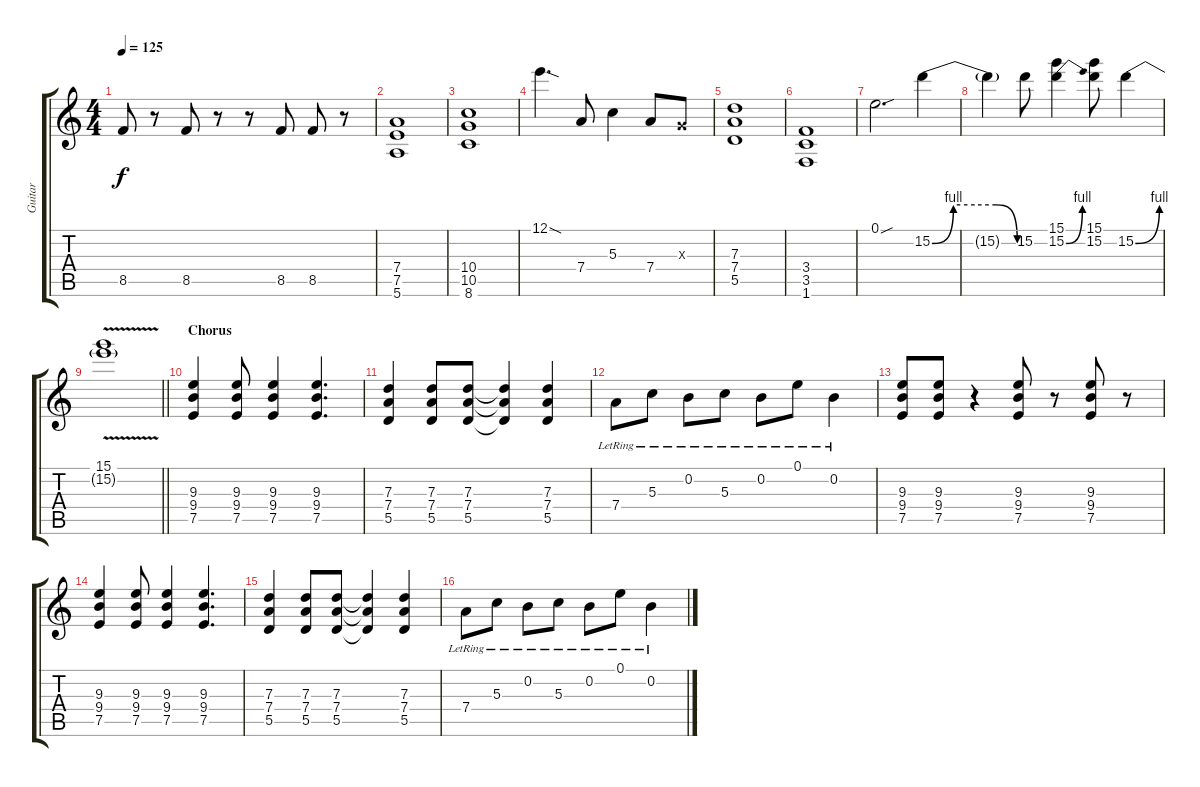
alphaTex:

\track ("Guitar" "Guitar") {instrument overdrivenguitar}
\staff {score tabs}
\tuning (E4 B3 G3 D3 A2 E2) {hide}
\ts (4 4)
\tempo 125
\clef g2
\ks c
8.5.8{dy f} r.8 8.5.8 r.8 r.8 8.5.8 8.5.8 r.8 |
(7.4 7.5 5.6).1 |
(10.4 10.5 8.6).1 |
12.1{sod}.4{d} 7.4.8 5.3.4 7.4.8 0.3{x}.8 |
(7.3 7.4 5.5).1 |
(3.4 3.5 1.6).1 |
0.1{sou}.2{d} 15.2{be (custom 0 0 15 4 30 4 45 4 60 0)}.4 |
15.2{t}.4 15.2.8 (15.1 15.2{be (bend 0 0 60 4)}).4 (15.1 15.2).8 15.2{be (bend 0 0 60 4)}.4 |
\barLineRight lightlight
(15.1{v} 15.2{v t}).1 |
\section ("" "Chorus")
(9.3 9.4 7.5).4 (9.3 9.4 7.5).8 (9.3 9.4 7.5).4 (9.3 9.4 7.5).4{d} |
(7.3 7.4 5.5).4 (7.3 7.4 5.5).8 (7.3 7.4 5.5).8 (7.3{t} 7.4{t} 5.5{t}).4 (7.3 7.4 5.5).4 |
7.4{lr}.8 5.3{lr}.8 0.2{lr}.8 5.3{lr}.8 0.2{lr}.8 0.1{lr}.8 0.2{lr}.4 |
(9.3 9.4 7.5).8 (9.3 9.4 7.5).8 r.4 (9.3 9.4 7.5).8 r.8 (9.3 9.4 7.5).8 r.8 |
(9.3 9.4 7.5).4 (9.3 9.4 7.5).8 (9.3 9.4 7.5).4 (9.3 9.4 7.5).4{d} |
(7.3 7.4 5.5).4 (7.3 7.4 5.5).8 (7.3 7.4 5.5).8 (7.3{t} 7.4{t} 5.5{t}).4 (7.3 7.4 5.5).4 |
7.4{lr}.8 5.3{lr}.8 0.2{lr}.8 5.3{lr}.8 0.2{lr}.8 0.1{lr}.8 0.2{lr}.4
